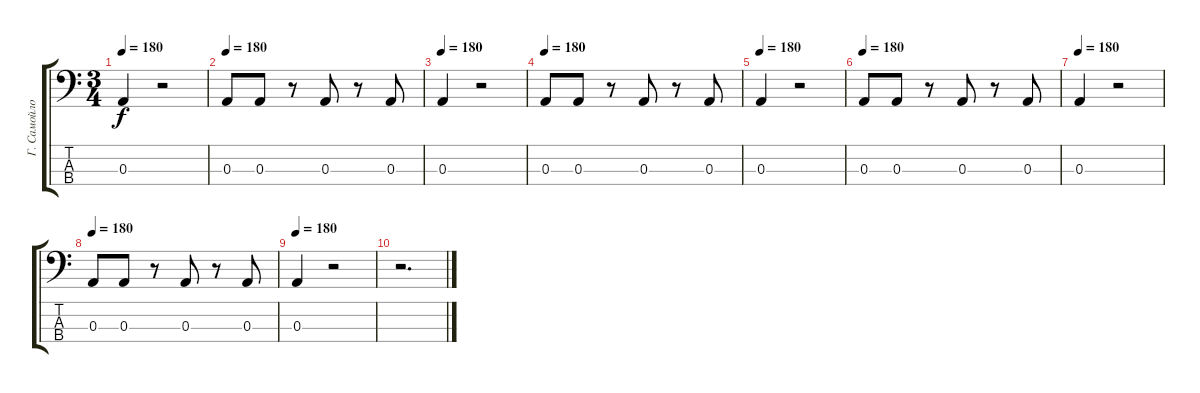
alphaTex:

\track ("Г. Самойлов" "Г. Самойло") {instrument electricbassfinger}
\staff {score tabs}
\tuning (G2 D2 A1 E1) {hide}
\ts (3 4)
\tempo 180
\clef f4
\ks c
0.3.4{dy f} r.2 |
\tempo 180
0.3.8 0.3.8 r.8 0.3.8 r.8 0.3.8 |
\tempo 180
0.3.4 r.2 |
\tempo 180
0.3.8 0.3.8 r.8 0.3.8 r.8 0.3.8 |
\tempo 180
0.3.4 r.2 |
\tempo 180
0.3.8 0.3.8 r.8 0.3.8 r.8 0.3.8 |
\tempo 180
0.3.4 r.2 |
\tempo 180
0.3.8 0.3.8 r.8 0.3.8 r.8 0.3.8 |
\tempo 180
0.3.4 r.2 |
r.2{d}
